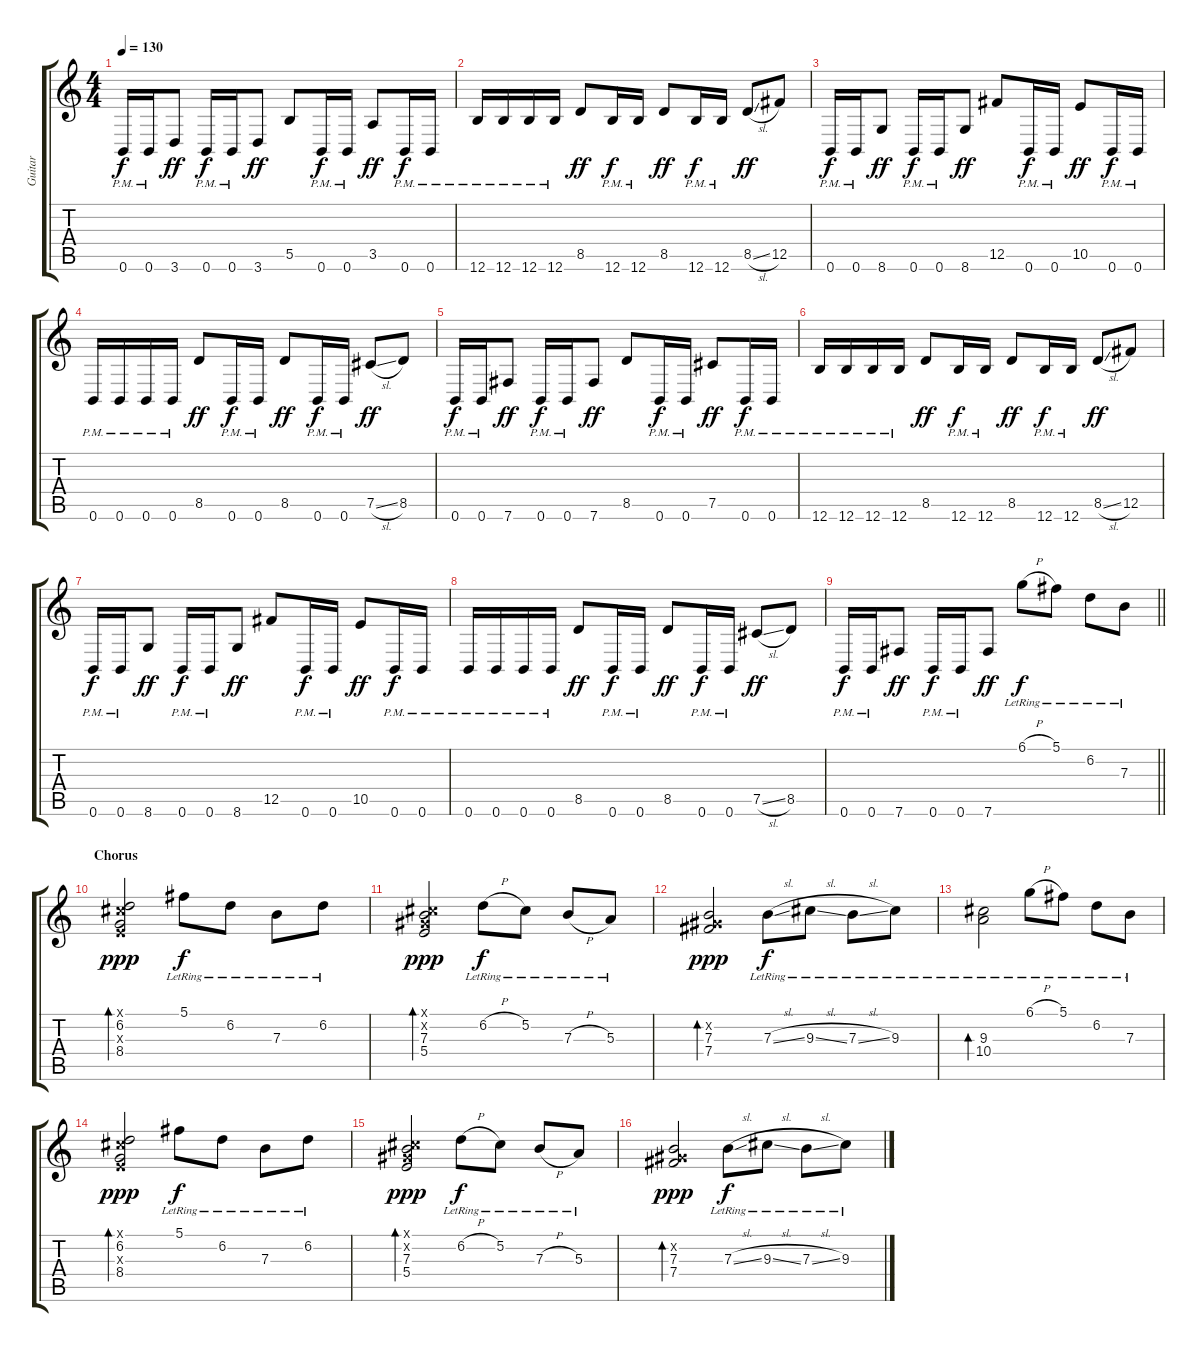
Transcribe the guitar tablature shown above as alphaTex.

\track ("Guitar" "Guitar") {instrument distortionguitar}
\staff {score tabs}
\tuning (Db4 Ab3 E3 B2 Gb2 B1) {hide}
\ts (4 4)
\tempo 130
\clef g2
\ks c
0.6{pm}.16{dy f} 0.6{pm}.16 3.6.8{dy ff} 0.6{pm}.16{dy f} 0.6{pm}.16 3.6.8{dy ff} 5.5.8 0.6{pm}.16{dy f} 0.6{pm}.16 3.5.8{dy ff} 0.6{pm}.16{dy f} 0.6{pm}.16 |
12.6{pm}.16 12.6{pm}.16 12.6{pm}.16 12.6{pm}.16 8.5.8{dy ff} 12.6{pm}.16{dy f} 12.6{pm}.16 8.5.8{dy ff} 12.6{pm}.16{dy f} 12.6{pm}.16 8.5{sl}.8{dy ff} 12.5.8 |
0.6{pm}.16{dy f} 0.6{pm}.16 8.6.8{dy ff} 0.6{pm}.16{dy f} 0.6{pm}.16 8.6.8{dy ff} 12.5.8 0.6{pm}.16{dy f} 0.6{pm}.16 10.5.8{dy ff} 0.6{pm}.16{dy f} 0.6{pm}.16 |
0.6{pm}.16 0.6{pm}.16 0.6{pm}.16 0.6{pm}.16 8.5.8{dy ff} 0.6{pm}.16{dy f} 0.6{pm}.16 8.5.8{dy ff} 0.6{pm}.16{dy f} 0.6{pm}.16 7.5{sl}.8{dy ff} 8.5.8 |
0.6{pm}.16{dy f} 0.6{pm}.16 7.6.8{dy ff} 0.6{pm}.16{dy f} 0.6{pm}.16 7.6.8{dy ff} 8.5.8 0.6{pm}.16{dy f} 0.6{pm}.16 7.5.8{dy ff} 0.6{pm}.16{dy f} 0.6{pm}.16 |
12.6{pm}.16 12.6{pm}.16 12.6{pm}.16 12.6{pm}.16 8.5.8{dy ff} 12.6{pm}.16{dy f} 12.6{pm}.16 8.5.8{dy ff} 12.6{pm}.16{dy f} 12.6{pm}.16 8.5{sl}.8{dy ff} 12.5.8 |
0.6{pm}.16{dy f} 0.6{pm}.16 8.6.8{dy ff} 0.6{pm}.16{dy f} 0.6{pm}.16 8.6.8{dy ff} 12.5.8 0.6{pm}.16{dy f} 0.6{pm}.16 10.5.8{dy ff} 0.6{pm}.16{dy f} 0.6{pm}.16 |
0.6{pm}.16 0.6{pm}.16 0.6{pm}.16 0.6{pm}.16 8.5.8{dy ff} 0.6{pm}.16{dy f} 0.6{pm}.16 8.5.8{dy ff} 0.6{pm}.16{dy f} 0.6{pm}.16 7.5{sl}.8{dy ff} 8.5.8 |
\barLineRight lightlight
0.6{pm}.16{dy f} 0.6{pm}.16 7.6.8{dy ff} 0.6{pm}.16{dy f} 0.6{pm}.16 7.6.8{dy ff} 6.1{h lr}.8{dy f} 5.1{lr}.8 6.2{lr}.8 7.3{lr}.8 |
\section ("" "Chorus")
(0.1{x} 6.2 0.3{x} 8.4).2{bd 60 dy ppp} 5.1{lr}.8{dy f} 6.2{lr}.8 7.3{lr}.8 6.2{lr}.8 |
(0.1{x} 0.2{x} 7.3 5.4).2{bd 60 dy ppp} 6.2{h lr}.8{dy f} 5.2{lr}.8 7.3{h lr}.8 5.3{lr}.8 |
(0.2{x} 7.3 7.4).2{bd 60 dy ppp} 7.3{sl lr}.8{dy f} 9.3{sl lr}.8 7.3{sl lr}.8 9.3{lr}.8 |
(9.3{lr} 10.4{lr}).2{bd 60} 6.1{h lr}.8 5.1{lr}.8 6.2{lr}.8 7.3{lr}.8 |
(0.1{x} 6.2 0.3{x} 8.4).2{bd 60 dy ppp} 5.1{lr}.8{dy f} 6.2{lr}.8 7.3{lr}.8 6.2{lr}.8 |
(0.1{x} 0.2{x} 7.3 5.4).2{bd 60 dy ppp} 6.2{h lr}.8{dy f} 5.2{lr}.8 7.3{h lr}.8 5.3{lr}.8 |
(0.2{x} 7.3 7.4).2{bd 60 dy ppp} 7.3{sl lr}.8{dy f} 9.3{sl lr}.8 7.3{sl lr}.8 9.3{lr}.8
